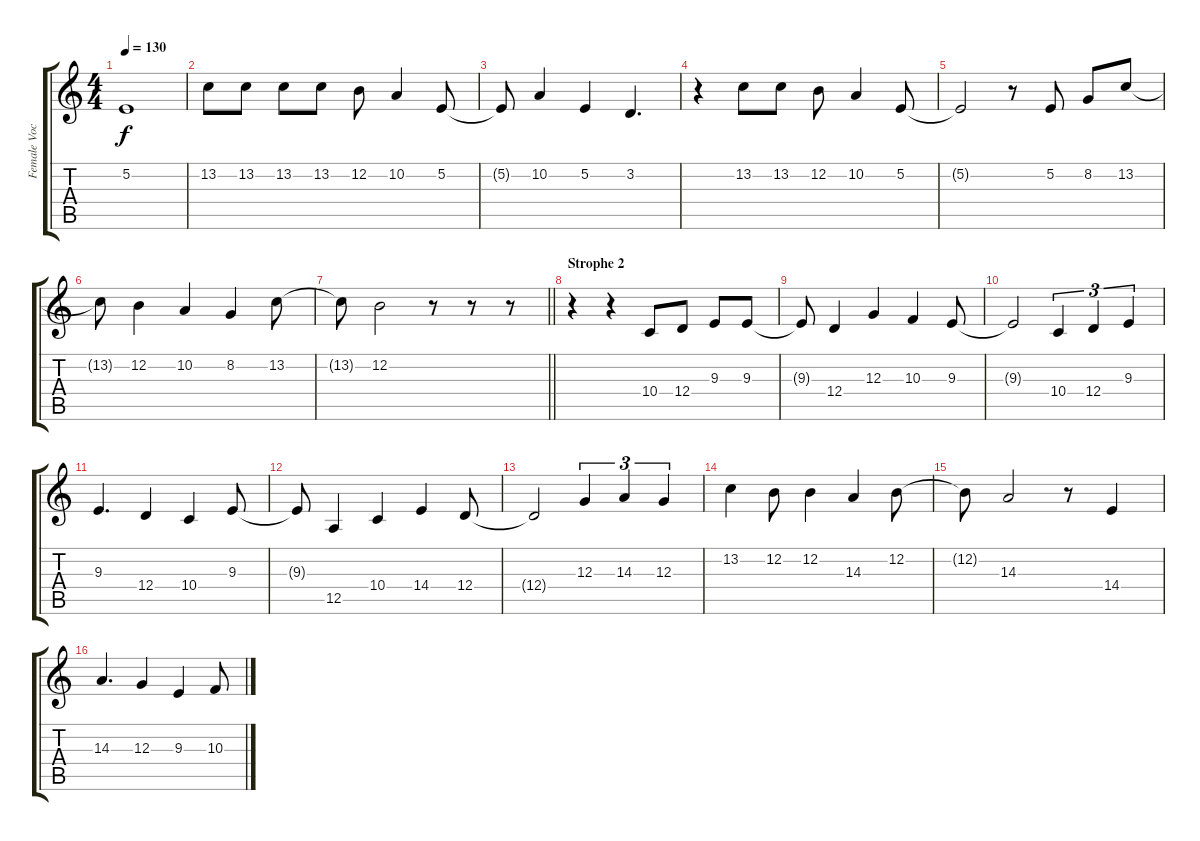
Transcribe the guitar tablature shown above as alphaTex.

\track ("Female Vocals" "Female Voc") {instrument flute}
\staff {score tabs}
\tuning (E4 B3 G3 D3 A2 E2) {hide}
\ts (4 4)
\tempo 130
\clef g2
\ks c
5.2{t}.1{dy f} |
13.2.8 13.2.8 13.2.8 13.2.8 12.2.8 10.2.4 5.2.8 |
5.2{t}.8 10.2.4 5.2.4 3.2.4{d} |
r.4 13.2.8 13.2.8 12.2.8 10.2.4 5.2.8 |
5.2{t}.2 r.8 5.2.8 8.2.8 13.2.8 |
13.2{t}.8 12.2.4 10.2.4 8.2.4 13.2.8 |
\barLineRight lightlight
13.2{t}.8 12.2.2 r.8 r.8 r.8 |
\section ("" "Strophe 2")
r.4 r.4 10.4.8 12.4.8 9.3.8 9.3.8 |
9.3{t}.8 12.4.4 12.3.4 10.3.4 9.3.8 |
9.3{t}.2 10.4.4{tu (3 2)} 12.4.4{tu (3 2)} 9.3.4{tu (3 2)} |
9.3.4{d} 12.4.4 10.4.4 9.3.8 |
9.3{t}.8 12.5.4 10.4.4 14.4.4 12.4.8 |
12.4{t}.2 12.3.4{tu (3 2)} 14.3.4{tu (3 2)} 12.3.4{tu (3 2)} |
13.2.4 12.2.8 12.2.4 14.3.4 12.2.8 |
12.2{t}.8 14.3.2 r.8 14.4.4 |
14.3.4{d} 12.3.4 9.3.4 10.3.8
